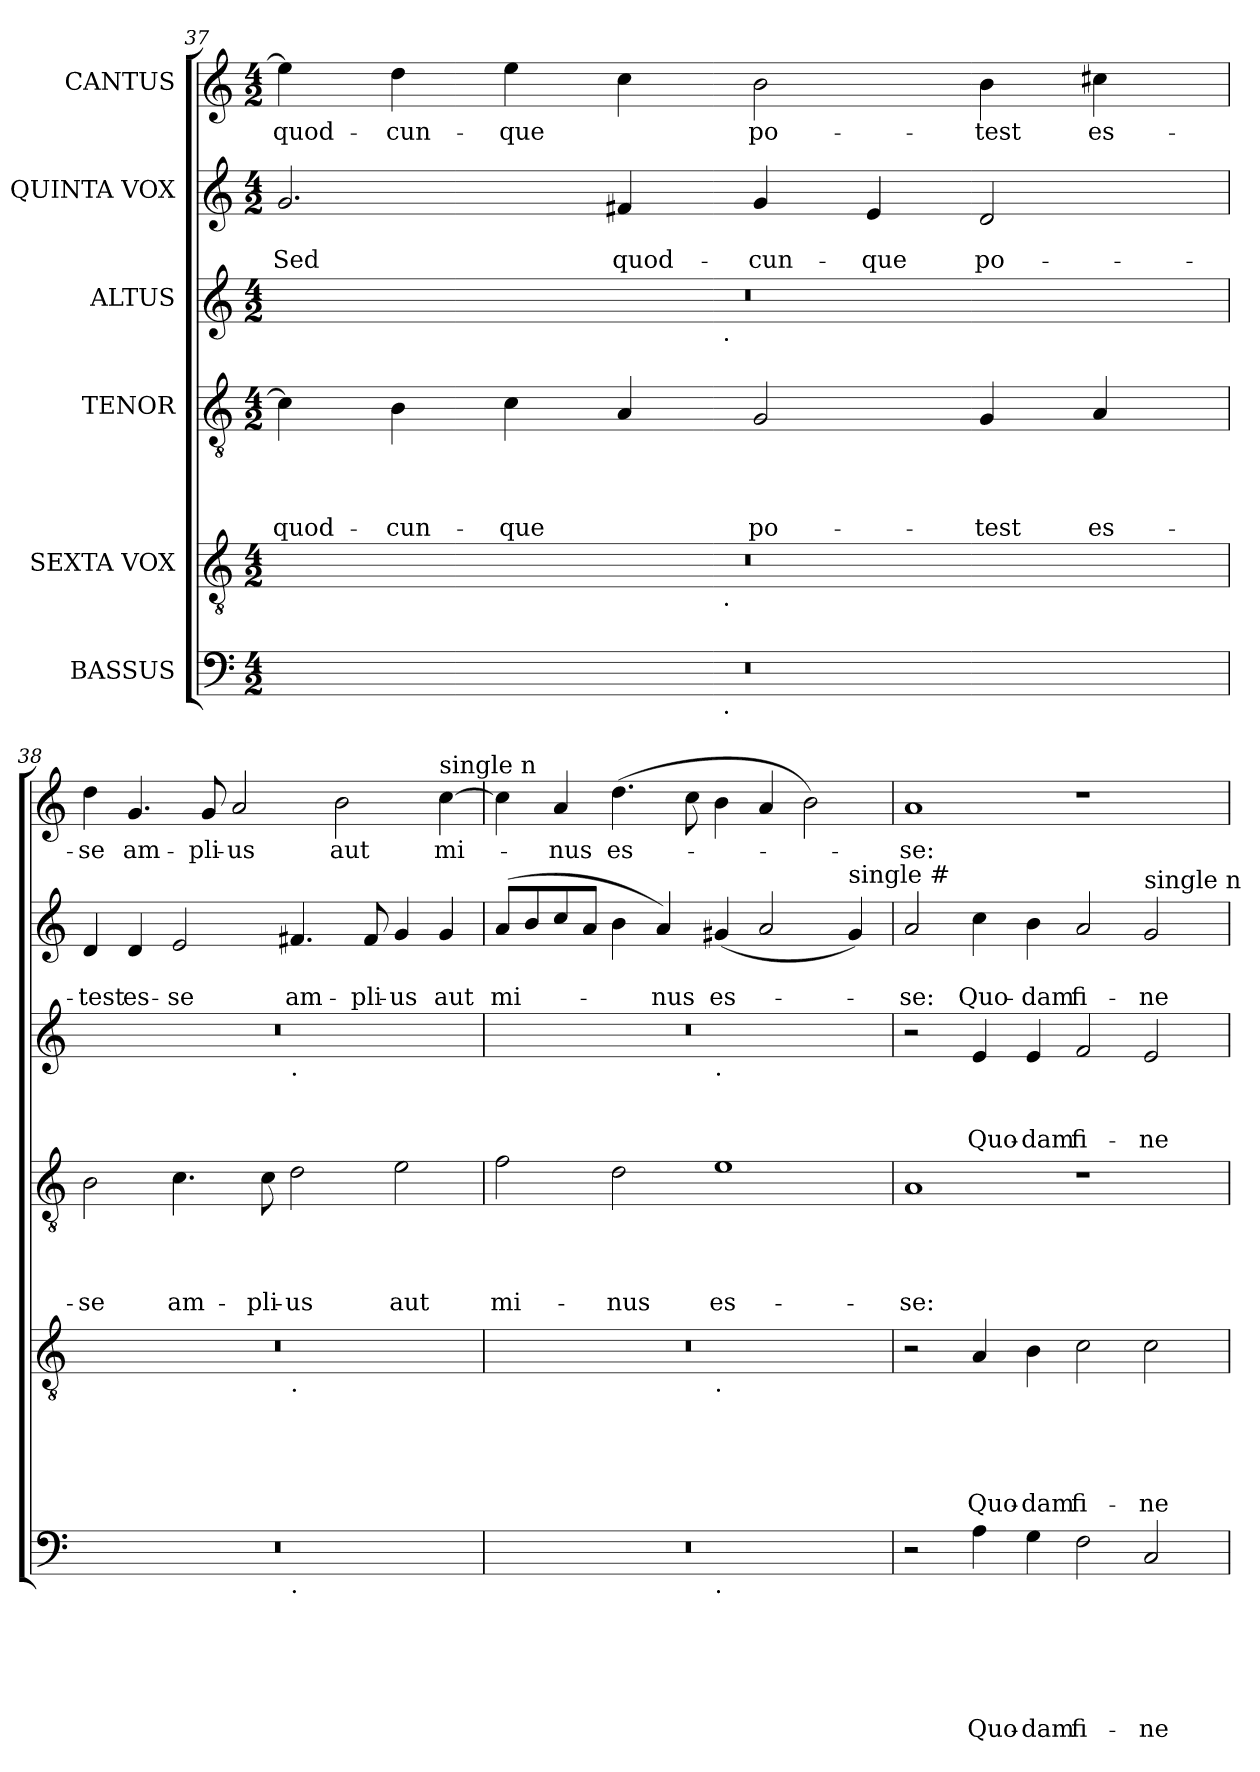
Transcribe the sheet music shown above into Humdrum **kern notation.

**kern	**text	**text	**text	**text	**text	**text	**kern	**text	**text	**text	**text	**text	**kern	**text	**text	**text	**text	**kern	**text	**text	**text	**kern	**text	**text	**kern	**text
*part6	*part6	*part6	*part6	*part6	*part6	*part6	*part5	*part5	*part5	*part5	*part5	*part5	*part4	*part4	*part4	*part4	*part4	*part3	*part3	*part3	*part3	*part2	*part2	*part2	*part1	*part1
*staff6	*staff6	*staff6	*staff6	*staff6	*staff6	*staff6	*staff5	*staff5	*staff5	*staff5	*staff5	*staff5	*staff4	*staff4	*staff4	*staff4	*staff4	*staff3	*staff3	*staff3	*staff3	*staff2	*staff2	*staff2	*staff1	*staff1
*I"BASSUS	*	*	*	*	*	*	*I"SEXTA VOX	*	*	*	*	*	*I"TENOR	*	*	*	*	*I"ALTUS	*	*	*	*I"QUINTA VOX	*	*	*I"CANTUS	*
*clefF4	*	*	*	*	*	*	*clefGv2	*	*	*	*	*	*clefGv2	*	*	*	*	*clefG2	*	*	*	*clefG2	*	*	*clefG2	*
*k[]	*	*	*	*	*	*	*k[]	*	*	*	*	*	*k[]	*	*	*	*	*k[]	*	*	*	*k[]	*	*	*k[]	*
*C:	*	*	*	*	*	*	*C:	*	*	*	*	*	*C:	*	*	*	*	*C:	*	*	*	*C:	*	*	*C:	*
*M4/2	*	*	*	*	*	*	*M4/2	*	*	*	*	*	*M4/2	*	*	*	*	*M4/2	*	*	*	*M4/2	*	*	*M4/2	*
=37	=37	=37	=37	=37	=37	=37	=37	=37	=37	=37	=37	=37	=37	=37	=37	=37	=37	=37	=37	=37	=37	=37	=37	=37	=37	=37
!	!	!	!	!	!	!	!	!	!	!	!	!	!	!	!	!	!LO:LY:b	!	!	!	!	!	!	!LO:LY:b	!	!LO:LY:b
*^	*	*	*	*	*	*	*^	*	*	*	*	*	*	*	*	*	*	*^	*	*	*	*	*	*	*	*
0r	2ryy	.	.	.	.	.	.	0r	2ryy	.	.	.	.	.	4c\]	.	.	.	quod-	0r	2ryy	.	.	.	2.g/	.	Sed	4ee\]	quod-
!	!	!	!	!	!	!	!	!	!	!	!	!	!	!	!	!	!	!	!LO:LY:b	!	!	!	!	!	!	!	!	!	!LO:LY:b
.	.	.	.	.	.	.	.	.	.	.	.	.	.	.	4B\	.	.	.	-cun-	.	.	.	.	.	.	.	.	4dd\	-cun-
!	!	!	!	!	!	!	!	!	!	!	!	!	!	!	!	!	!	!	!LO:LY:b	!	!	!	!	!	!	!	!	!	!LO:LY:b
.	4...ryy	.	.	.	.	.	.	.	4...ryy	.	.	.	.	.	4c\	.	.	.	-que	.	4...ryy	.	.	.	.	.	.	4ee\	-que
!	!	!	!	!	!	!	!	!	!	!	!	!	!	!	!	!	!	!	!	!	!	!	!	!	!	!	!LO:LY:b	!	!
.	.	.	.	.	.	.	.	.	.	.	.	.	.	.	4A/	.	.	.	.	.	.	.	.	.	4f#X/	.	quod-	4cc\	.
!	!	!	!	!	!	!	!	!	!	!	!	!	!	!	!	!	!	!	!	!	!LO:TX:b:t=.	!	!	!	!	!	!	!	!
!	!	!	!	!	!	!	!	!	!LO:TX:b:t=.	!	!	!	!	!	!	!	!	!	!	!	!	!	!	!	!	!	!	!	!
!	!LO:TX:b:t=.	!	!	!	!	!	!	!	!	!	!	!	!	!	!	!	!	!	!	!	!	!	!	!	!	!	!	!	!
.	1ryy	.	.	.	.	.	.	.	1ryy	.	.	.	.	.	.	.	.	.	.	.	1ryy	.	.	.	.	.	.	.	.
!	!	!	!	!	!	!	!	!	!	!	!	!	!	!	!	!	!	!	!LO:LY:b	!	!	!	!	!	!	!	!LO:LY:b	!	!LO:LY:b
.	.	.	.	.	.	.	.	.	.	.	.	.	.	.	2G/	.	.	.	po-	.	.	.	.	.	4g/	.	-cun-	2b\	po-
!	!	!	!	!	!	!	!	!	!	!	!	!	!	!	!	!	!	!	!	!	!	!	!	!	!	!	!LO:LY:b	!	!
.	.	.	.	.	.	.	.	.	.	.	.	.	.	.	.	.	.	.	.	.	.	.	.	.	4e/	.	-que	.	.
!	!	!	!	!	!	!	!	!	!	!	!	!	!	!	!	!	!	!	!LO:LY:b	!	!	!	!	!	!	!	!LO:LY:b	!	!LO:LY:b
.	.	.	.	.	.	.	.	.	.	.	.	.	.	.	4G/	.	.	.	-test	.	.	.	.	.	2d/	.	po-	4b\	-test
!	!	!	!	!	!	!	!	!	!	!	!	!	!	!	!	!	!	!	!LO:LY:b	!	!	!	!	!	!	!	!	!	!LO:LY:b
.	.	.	.	.	.	.	.	.	.	.	.	.	.	.	4A/	.	.	.	es-	.	.	.	.	.	.	.	.	4cc#X\	es-
.	32ryy	.	.	.	.	.	.	.	32ryy	.	.	.	.	.	.	.	.	.	.	.	32ryy	.	.	.	.	.	.	.	.
!!LO:PB:g=z
=38	=38	=38	=38	=38	=38	=38	=38	=38	=38	=38	=38	=38	=38	=38	=38	=38	=38	=38	=38	=38	=38	=38	=38	=38	=38	=38	=38	=38	=38
!	!	!	!	!	!	!	!	!	!	!	!	!	!	!	!	!	!	!	!LO:LY:b	!	!	!	!	!	!	!	!LO:LY:b	!	!LO:LY:b
0r	1ryy	.	.	.	.	.	.	0r	1ryy	.	.	.	.	.	2B\	.	.	.	-se	0r	1ryy	.	.	.	4d/	.	-test	4dd\	-se
!	!	!	!	!	!	!	!	!	!	!	!	!	!	!	!	!	!	!	!	!	!	!	!	!	!	!	!LO:LY:b	!	!LO:LY:b
.	.	.	.	.	.	.	.	.	.	.	.	.	.	.	.	.	.	.	.	.	.	.	.	.	4d/	.	es-	4.g/	am-
!	!	!	!	!	!	!	!	!	!	!	!	!	!	!	!	!	!	!	!LO:LY:b	!	!	!	!	!	!	!	!LO:LY:b	!	!
.	.	.	.	.	.	.	.	.	.	.	.	.	.	.	4.c\	.	.	.	am-	.	.	.	.	.	2e/	.	-se	.	.
!	!	!	!	!	!	!	!	!	!	!	!	!	!	!	!	!	!	!	!	!	!	!	!	!	!	!	!	!	!LO:LY:b
.	.	.	.	.	.	.	.	.	.	.	.	.	.	.	.	.	.	.	.	.	.	.	.	.	.	.	.	8g/	-pli-
!	!	!	!	!	!	!	!	!	!	!	!	!	!	!	!	!	!	!	!	!	!	!	!	!	!	!	!	!	!LO:LY:b
.	.	.	.	.	.	.	.	.	.	.	.	.	.	.	.	.	.	.	.	.	.	.	.	.	.	.	.	2a/	-us
!	!	!	!	!	!	!	!	!	!	!	!	!	!	!	!	!	!	!	!LO:LY:b	!	!	!	!	!	!	!	!	!	!
.	.	.	.	.	.	.	.	.	.	.	.	.	.	.	8c\	.	.	.	-pli-	.	.	.	.	.	.	.	.	.	.
!	!	!	!	!	!	!	!	!	!	!	!	!	!	!	!	!	!	!	!	!	!LO:TX:b:t=.	!	!	!	!	!	!	!	!
!	!	!	!	!	!	!	!	!	!LO:TX:b:t=.	!	!	!	!	!	!	!	!	!	!	!	!	!	!	!	!	!	!	!	!
!	!LO:TX:b:t=.	!	!	!	!	!	!	!	!	!	!	!	!	!	!	!	!	!	!	!	!	!	!	!	!	!	!	!	!
!	!	!	!	!	!	!	!	!	!	!	!	!	!	!	!	!	!	!	!LO:LY:b	!	!	!	!	!	!	!	!LO:LY:b	!	!
.	1ryy	.	.	.	.	.	.	.	1ryy	.	.	.	.	.	2d\	.	.	.	-us	.	1ryy	.	.	.	4.f#X/	.	am-	.	.
!	!	!	!	!	!	!	!	!	!	!	!	!	!	!	!	!	!	!	!	!	!	!	!	!	!	!	!	!	!LO:LY:b
.	.	.	.	.	.	.	.	.	.	.	.	.	.	.	.	.	.	.	.	.	.	.	.	.	.	.	.	2b\	aut
!	!	!	!	!	!	!	!	!	!	!	!	!	!	!	!	!	!	!	!	!	!	!	!	!	!	!	!LO:LY:b	!	!
.	.	.	.	.	.	.	.	.	.	.	.	.	.	.	.	.	.	.	.	.	.	.	.	.	8f#/	.	-pli-	.	.
!	!	!	!	!	!	!	!	!	!	!	!	!	!	!	!	!	!	!	!LO:LY:b	!	!	!	!	!	!	!	!LO:LY:b	!	!
.	.	.	.	.	.	.	.	.	.	.	.	.	.	.	2e\	.	.	.	aut	.	.	.	.	.	4g/	.	-us	.	.
!	!	!	!	!	!	!	!	!	!	!	!	!	!	!	!	!	!	!	!	!	!	!	!	!	!	!	!	!LO:TX:a:t=single n	!
!	!	!	!	!	!	!	!	!	!	!	!	!	!	!	!	!	!	!	!	!	!	!	!	!	!	!	!LO:LY:b	!	!LO:LY:b
.	.	.	.	.	.	.	.	.	.	.	.	.	.	.	.	.	.	.	.	.	.	.	.	.	4g/	.	aut	[>4cc\	mi-
=39	=39	=39	=39	=39	=39	=39	=39	=39	=39	=39	=39	=39	=39	=39	=39	=39	=39	=39	=39	=39	=39	=39	=39	=39	=39	=39	=39	=39	=39
!	!	!	!	!	!	!	!	!	!	!	!	!	!	!	!	!	!	!	!LO:LY:b	!	!	!	!	!	!	!	!LO:LY:b	!	!
0r	1ryy	.	.	.	.	.	.	0r	1ryy	.	.	.	.	.	2f\	.	.	.	mi-	0r	1ryy	.	.	.	(>8a/L	.	mi-	4cc\]	.
.	.	.	.	.	.	.	.	.	.	.	.	.	.	.	.	.	.	.	.	.	.	.	.	.	8b/	.	.	.	.
!	!	!	!	!	!	!	!	!	!	!	!	!	!	!	!	!	!	!	!	!	!	!	!	!	!	!	!	!	!LO:LY:b
.	.	.	.	.	.	.	.	.	.	.	.	.	.	.	.	.	.	.	.	.	.	.	.	.	8cc/	.	.	4a/	-nus
.	.	.	.	.	.	.	.	.	.	.	.	.	.	.	.	.	.	.	.	.	.	.	.	.	8a/J	.	.	.	.
!	!	!	!	!	!	!	!	!	!	!	!	!	!	!	!	!	!	!	!LO:LY:b	!	!	!	!	!	!	!	!	!	!LO:LY:b
.	.	.	.	.	.	.	.	.	.	.	.	.	.	.	2d\	.	.	.	-nus	.	.	.	.	.	4b\	.	.	(>4.dd\	es-
!	!	!	!	!	!	!	!	!	!	!	!	!	!	!	!	!	!	!	!	!	!	!	!	!	!	!	!LO:LY:b	!	!
.	.	.	.	.	.	.	.	.	.	.	.	.	.	.	.	.	.	.	.	.	.	.	.	.	4a/)	.	-nus	.	.
.	.	.	.	.	.	.	.	.	.	.	.	.	.	.	.	.	.	.	.	.	.	.	.	.	.	.	.	8cc\	.
!	!	!	!	!	!	!	!	!	!	!	!	!	!	!	!	!	!	!	!	!	!LO:TX:b:t=.	!	!	!	!	!	!	!	!
!	!	!	!	!	!	!	!	!	!LO:TX:b:t=.	!	!	!	!	!	!	!	!	!	!	!	!	!	!	!	!	!	!	!	!
!	!LO:TX:b:t=.	!	!	!	!	!	!	!	!	!	!	!	!	!	!	!	!	!	!	!	!	!	!	!	!	!	!	!	!
!	!	!	!	!	!	!	!	!	!	!	!	!	!	!	!	!	!	!	!LO:LY:b	!	!	!	!	!	!	!	!LO:LY:b	!	!
.	1ryy	.	.	.	.	.	.	.	1ryy	.	.	.	.	.	1e	.	.	.	es-	.	1ryy	.	.	.	(<4g#X/	.	es-	4b\	.
.	.	.	.	.	.	.	.	.	.	.	.	.	.	.	.	.	.	.	.	.	.	.	.	.	2a/	.	.	4a/	.
.	.	.	.	.	.	.	.	.	.	.	.	.	.	.	.	.	.	.	.	.	.	.	.	.	.	.	.	2b\)	.
!	!	!	!	!	!	!	!	!	!	!	!	!	!	!	!	!	!	!	!	!	!	!	!	!	!LO:TX:a:t=single #	!	!	!	!
.	.	.	.	.	.	.	.	.	.	.	.	.	.	.	.	.	.	.	.	.	.	.	.	.	4g#/)	.	.	.	.
=40	=40	=40	=40	=40	=40	=40	=40	=40	=40	=40	=40	=40	=40	=40	=40	=40	=40	=40	=40	=40	=40	=40	=40	=40	=40	=40	=40	=40	=40
!	!	!	!	!	!	!	!	!	!	!	!	!	!	!	!	!	!	!	!LO:LY:b	!	!	!	!	!	!	!	!LO:LY:b	!	!LO:LY:b
*v	*v	*	*	*	*	*	*	*	*	*	*	*	*	*	*	*	*	*	*	*v	*v	*	*	*	*	*	*	*	*
*	*	*	*	*	*	*	*v	*v	*	*	*	*	*	*	*	*	*	*	*	*	*	*	*	*	*	*	*
2r	.	.	.	.	.	.	2r	.	.	.	.	.	1A	.	.	.	-se:	2r	.	.	.	2a/	.	-se:	1a	-se:
!	!	!	!	!	!	!LO:LY:b:rj	!	!	!	!	!	!LO:LY:b:rj	!	!	!	!	!	!	!	!	!LO:LY:b	!	!	!LO:LY:b	!	!
4A\	.	.	.	.	.	Quo-	4A/	.	.	.	.	Quo-	.	.	.	.	.	4e/	.	.	Quo-	4cc\	.	Quo-	.	.
!	!	!	!	!	!	!LO:LY:b:rj	!	!	!	!	!	!LO:LY:b:rj	!	!	!	!	!	!	!	!	!LO:LY:b	!	!	!LO:LY:b	!	!
4G\	.	.	.	.	.	-dam	4B\	.	.	.	.	-dam	.	.	.	.	.	4e/	.	.	-dam	4b\	.	-dam	.	.
!	!	!	!	!	!	!LO:LY:b:rj	!	!	!	!	!	!LO:LY:b:rj	!	!	!	!	!	!	!	!	!LO:LY:b	!	!	!LO:LY:b	!	!
2F\	.	.	.	.	.	fi-	2c\	.	.	.	.	fi-	1r	.	.	.	.	2f/	.	.	fi-	2a/	.	fi-	1r	.
!	!	!	!	!	!	!	!	!	!	!	!	!	!	!	!	!	!	!	!	!	!	!LO:TX:a:t=single n	!	!	!	!
!	!	!	!	!	!	!LO:LY:b:rj	!	!	!	!	!	!LO:LY:b:rj	!	!	!	!	!	!	!	!	!LO:LY:b	!	!	!LO:LY:b	!	!
2C/	.	.	.	.	.	-ne	2c\	.	.	.	.	-ne	.	.	.	.	.	2e/	.	.	-ne	2g/	.	-ne	.	.
=	=	=	=	=	=	=	=	=	=	=	=	=	=	=	=	=	=	=	=	=	=	=	=	=	=	=
*-	*-	*-	*-	*-	*-	*-	*-	*-	*-	*-	*-	*-	*-	*-	*-	*-	*-	*-	*-	*-	*-	*-	*-	*-	*-	*-
